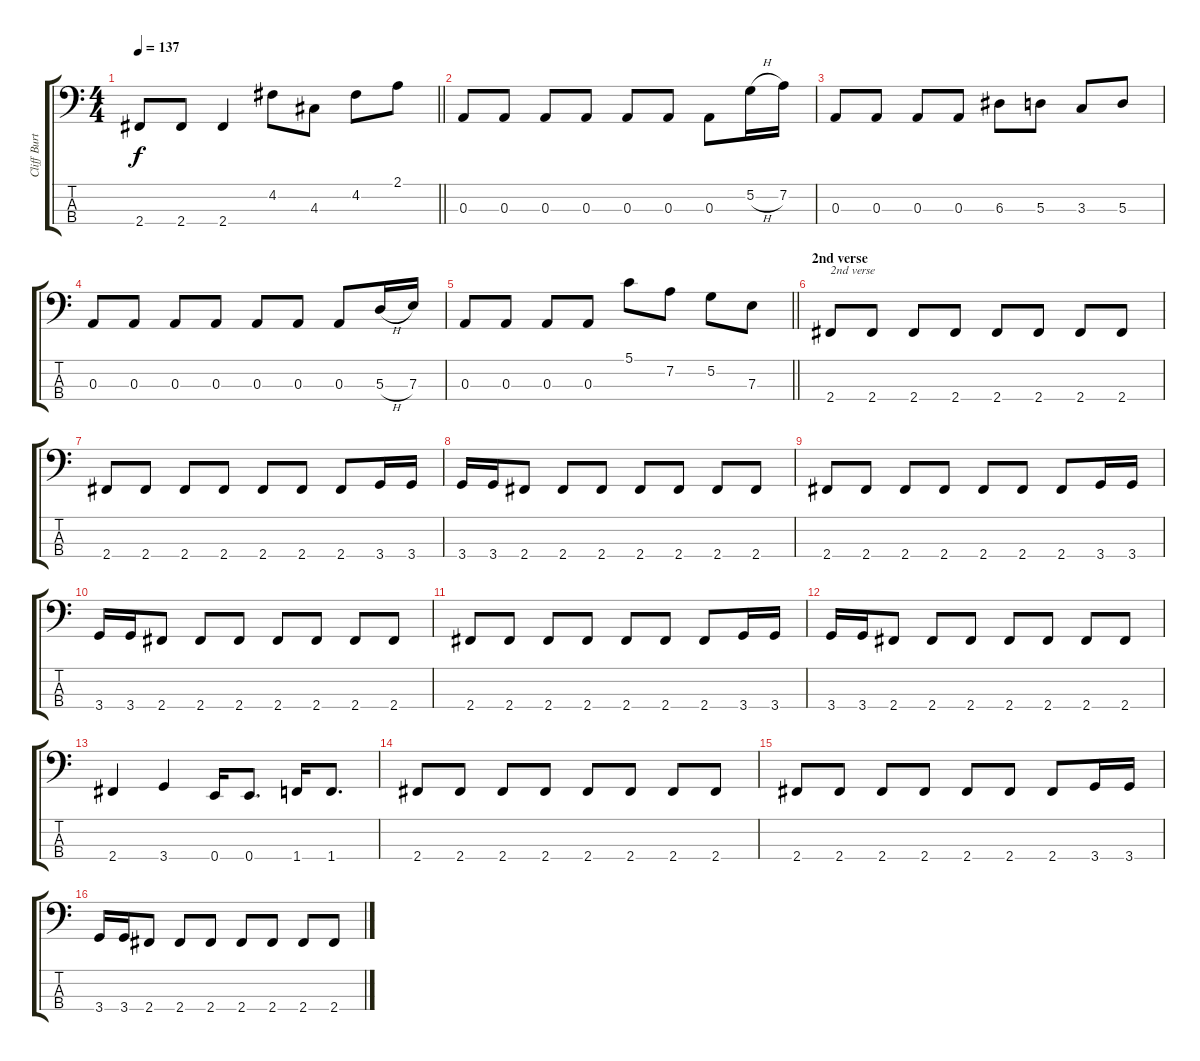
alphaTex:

\track ("Cliff Burton" "Cliff Burt") {instrument electricbasspick}
\staff {score tabs}
\tuning (G2 D2 A1 E1) {hide}
\ts (4 4)
\tempo 137
\clef f4
\barLineRight lightlight
\ks c
2.4{t}.8{dy f} 2.4.8 2.4.4 4.2.8 4.3.8 4.2.8 2.1.8 |
0.3.8 0.3.8 0.3.8 0.3.8 0.3.8 0.3.8 0.3.8 5.2{h}.16 7.2.16 |
0.3.8 0.3.8 0.3.8 0.3.8 6.3.8 5.3.8 3.3.8 5.3.8 |
0.3.8 0.3.8 0.3.8 0.3.8 0.3.8 0.3.8 0.3.8 5.3{h}.16 7.3.16 |
\barLineRight lightlight
0.3.8 0.3.8 0.3.8 0.3.8 5.1.8 7.2.8 5.2.8 7.3.8 |
\section ("" "2nd verse")
2.4.8{txt "2nd verse"} 2.4.8 2.4.8 2.4.8 2.4.8 2.4.8 2.4.8 2.4.8 |
2.4.8 2.4.8 2.4.8 2.4.8 2.4.8 2.4.8 2.4.8 3.4.16 3.4.16 |
3.4.16 3.4.16 2.4.8 2.4.8 2.4.8 2.4.8 2.4.8 2.4.8 2.4.8 |
2.4.8 2.4.8 2.4.8 2.4.8 2.4.8 2.4.8 2.4.8 3.4.16 3.4.16 |
3.4.16 3.4.16 2.4.8 2.4.8 2.4.8 2.4.8 2.4.8 2.4.8 2.4.8 |
2.4.8 2.4.8 2.4.8 2.4.8 2.4.8 2.4.8 2.4.8 3.4.16 3.4.16 |
3.4.16 3.4.16 2.4.8 2.4.8 2.4.8 2.4.8 2.4.8 2.4.8 2.4.8 |
2.4.4 3.4.4 0.4.16 0.4.8{d} 1.4.16 1.4.8{d} |
2.4.8 2.4.8 2.4.8 2.4.8 2.4.8 2.4.8 2.4.8 2.4.8 |
2.4.8 2.4.8 2.4.8 2.4.8 2.4.8 2.4.8 2.4.8 3.4.16 3.4.16 |
3.4.16 3.4.16 2.4.8 2.4.8 2.4.8 2.4.8 2.4.8 2.4.8 2.4.8
